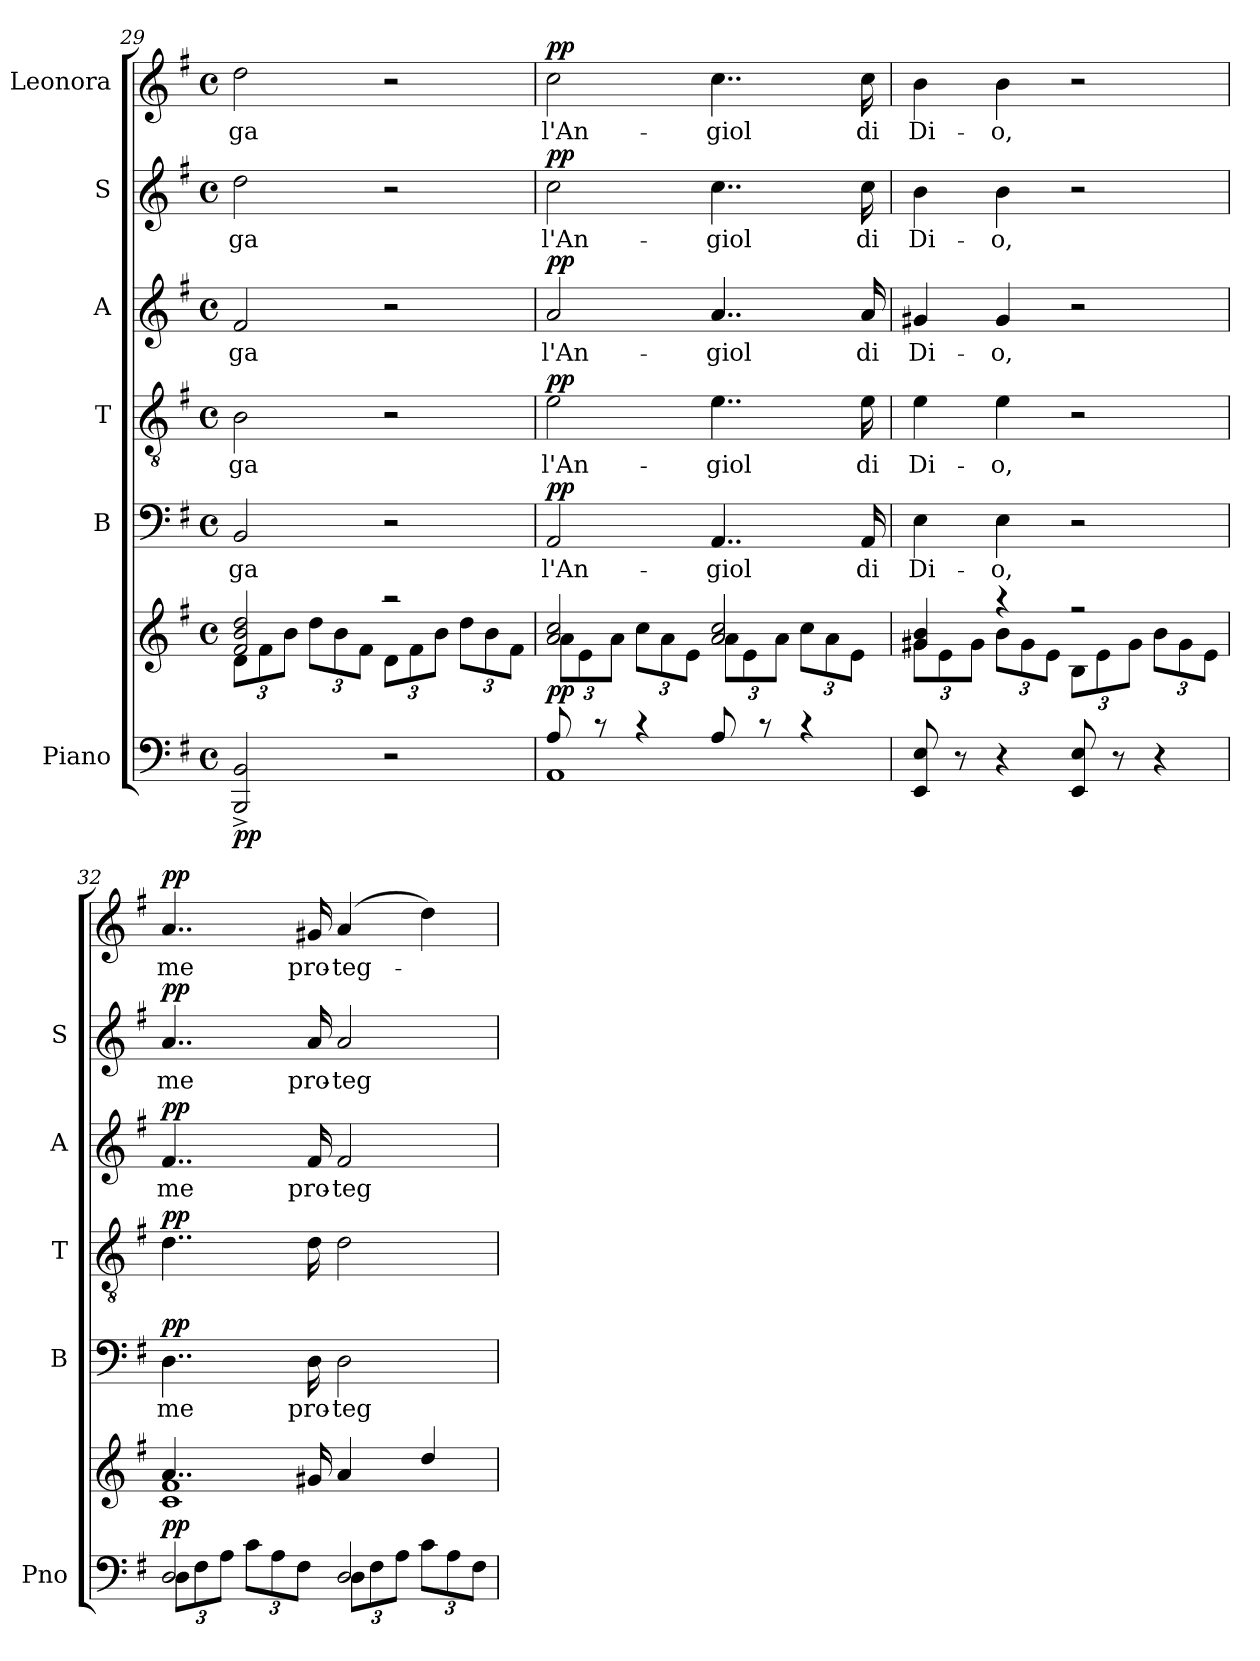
**kern	**kern	**dynam	**kern	**text	**dynam	**kern	**text	**dynam	**kern	**text	**dynam	**kern	**text	**dynam	**kern	**text	**dynam
*part6	*part6	*part6	*part5	*part5	*part5	*part4	*part4	*part4	*part3	*part3	*part3	*part2	*part2	*part2	*part1	*part1	*part1
*staff7	*staff6	*staff6/7	*staff5	*staff5	*staff5	*staff4	*staff4	*staff4	*staff3	*staff3	*staff3	*staff2	*staff2	*staff2	*staff1	*staff1	*staff1
*I"Piano	*	*	*I"B	*	*	*I"T	*	*	*I"A	*	*	*I"S	*	*	*I"Leonora	*	*
*I'Pno	*	*	*I'B	*	*	*I'T	*	*	*I'A	*	*	*I'S	*	*	*	*	*
*clefF4	*clefG2	*	*clefF4	*	*	*clefGv2	*	*	*clefG2	*	*	*clefG2	*	*	*clefG2	*	*
*k[f#]	*k[f#]	*	*k[f#]	*	*	*k[f#]	*	*	*k[f#]	*	*	*k[f#]	*	*	*k[f#]	*	*
*M4/4	*M4/4	*	*M4/4	*	*	*M4/4	*	*	*M4/4	*	*	*M4/4	*	*	*M4/4	*	*
*met(c)	*met(c)	*	*met(c)	*	*	*met(c)	*	*	*met(c)	*	*	*met(c)	*	*	*met(c)	*	*
=29	=29	=29	=29	=29	=29	=29	=29	=29	=29	=29	=29	=29	=29	=29	=29	=29	=29
*	*^	*	*	*	*	*	*	*	*	*	*	*	*	*	*	*	*
*	*	*Xbrackettup	*	*	*	*	*	*	*	*	*	*	*	*	*	*	*	*
!	!	!	!LO:DY:b=2	!	!LO:LY:b	!	!	!LO:LY:b	!	!	!LO:LY:b	!	!	!LO:LY:b	!	!	!LO:LY:b	!
!	!	!	!LO:DY:n=1:b	!	!	!	!	!	!	!	!	!	!	!	!	!	!	!
2BBB/^ 2BB/^	2f#/ 2b/ 2dd/	12d\L	p p	2BB/	-ga	.	2B\	-ga	.	2f#/	-ga	.	2dd\	-ga	.	2dd\	-ga	.
.	.	12f#\	.	.	.	.	.	.	.	.	.	.	.	.	.	.	.	.
.	.	12b\J	.	.	.	.	.	.	.	.	.	.	.	.	.	.	.	.
.	.	12dd\L	.	.	.	.	.	.	.	.	.	.	.	.	.	.	.	.
.	.	12b\	.	.	.	.	.	.	.	.	.	.	.	.	.	.	.	.
.	.	12f#\J	.	.	.	.	.	.	.	.	.	.	.	.	.	.	.	.
2r	2r	12d\L	.	2r	.	.	2r	.	.	2r	.	.	2r	.	.	2r	.	.
.	.	12f#\	.	.	.	.	.	.	.	.	.	.	.	.	.	.	.	.
.	.	12b\J	.	.	.	.	.	.	.	.	.	.	.	.	.	.	.	.
.	.	12dd\L	.	.	.	.	.	.	.	.	.	.	.	.	.	.	.	.
.	.	12b\	.	.	.	.	.	.	.	.	.	.	.	.	.	.	.	.
.	.	12f#\J	.	.	.	.	.	.	.	.	.	.	.	.	.	.	.	.
!!LO:PB:g=z
=30	=30	=30	=30	=30	=30	=30	=30	=30	=30	=30	=30	=30	=30	=30	=30	=30	=30	=30
*^	*	*	*	*	*	*	*	*	*	*	*	*	*	*	*	*	*	*
!	!	!	!	!LO:DY:b	!	!LO:LY:b	!LO:DY:a	!	!LO:LY:b	!LO:DY:a	!	!LO:LY:b	!LO:DY:a	!	!LO:LY:b	!LO:DY:a	!	!LO:LY:b	!LO:DY:a
8A/	1AA	2a/ 2cc/	12a\L	pp	2AA/	l'An-	pp	2e\	l'An-	pp	2a/	l'An-	pp	2cc\	l'An-	pp	2cc\	l'An-	pp
.	.	.	12e\	.	.	.	.	.	.	.	.	.	.	.	.	.	.	.	.
8r	.	.	.	.	.	.	.	.	.	.	.	.	.	.	.	.	.	.	.
.	.	.	12a\J	.	.	.	.	.	.	.	.	.	.	.	.	.	.	.	.
4r	.	.	12cc\L	.	.	.	.	.	.	.	.	.	.	.	.	.	.	.	.
.	.	.	12a\	.	.	.	.	.	.	.	.	.	.	.	.	.	.	.	.
.	.	.	12e\J	.	.	.	.	.	.	.	.	.	.	.	.	.	.	.	.
!	!	!	!	!	!	!LO:LY:b	!	!	!LO:LY:b	!	!	!LO:LY:b	!	!	!LO:LY:b	!	!	!LO:LY:b	!
8A/	.	2a/ 2cc/	12a\L	.	4..AA/	-giol	.	4..e\	-giol	.	4..a/	-giol	.	4..cc\	-giol	.	4..cc\	-giol	.
.	.	.	12e\	.	.	.	.	.	.	.	.	.	.	.	.	.	.	.	.
8r	.	.	.	.	.	.	.	.	.	.	.	.	.	.	.	.	.	.	.
.	.	.	12a\J	.	.	.	.	.	.	.	.	.	.	.	.	.	.	.	.
4r	.	.	12cc\L	.	.	.	.	.	.	.	.	.	.	.	.	.	.	.	.
.	.	.	12a\	.	.	.	.	.	.	.	.	.	.	.	.	.	.	.	.
.	.	.	12e\J	.	.	.	.	.	.	.	.	.	.	.	.	.	.	.	.
!	!	!	!	!	!	!LO:LY:b	!	!	!LO:LY:b	!	!	!LO:LY:b	!	!	!LO:LY:b	!	!	!LO:LY:b	!
.	.	.	.	.	16AA/	di	.	16e\	di	.	16a/	di	.	16cc\	di	.	16cc\	di	.
*v	*v	*	*	*	*	*	*	*	*	*	*	*	*	*	*	*	*	*	*
=31	=31	=31	=31	=31	=31	=31	=31	=31	=31	=31	=31	=31	=31	=31	=31	=31	=31	=31
!	!	!	!	!	!LO:LY:b	!	!	!LO:LY:b	!	!	!LO:LY:b	!	!	!LO:LY:b	!	!	!LO:LY:b	!
8EE/ 8E/	4g#X/ 4b/	12g#\L	.	4E\	Di-	.	4e\	Di-	.	4g#X/	Di-	.	4b\	Di-	.	4b\	Di-	.
.	.	12e\	.	.	.	.	.	.	.	.	.	.	.	.	.	.	.	.
8r	.	.	.	.	.	.	.	.	.	.	.	.	.	.	.	.	.	.
.	.	12g#\J	.	.	.	.	.	.	.	.	.	.	.	.	.	.	.	.
!	!	!	!	!	!LO:LY:b	!	!	!LO:LY:b	!	!	!LO:LY:b	!	!	!LO:LY:b	!	!	!LO:LY:b	!
4r	4r	12b\L	.	4E\	-o,	.	4e\	-o,	.	4g#/	-o,	.	4b\	-o,	.	4b\	-o,	.
.	.	12g#\	.	.	.	.	.	.	.	.	.	.	.	.	.	.	.	.
.	.	12e\J	.	.	.	.	.	.	.	.	.	.	.	.	.	.	.	.
8EE/ 8E/	2r	12B\L	.	2r	.	.	2r	.	.	2r	.	.	2r	.	.	2r	.	.
.	.	12e\	.	.	.	.	.	.	.	.	.	.	.	.	.	.	.	.
8r	.	.	.	.	.	.	.	.	.	.	.	.	.	.	.	.	.	.
.	.	12g#\J	.	.	.	.	.	.	.	.	.	.	.	.	.	.	.	.
4r	.	12b\L	.	.	.	.	.	.	.	.	.	.	.	.	.	.	.	.
.	.	12g#\	.	.	.	.	.	.	.	.	.	.	.	.	.	.	.	.
.	.	12e\J	.	.	.	.	.	.	.	.	.	.	.	.	.	.	.	.
=32	=32	=32	=32	=32	=32	=32	=32	=32	=32	=32	=32	=32	=32	=32	=32	=32	=32	=32
*^	*	*	*	*	*	*	*	*	*	*	*	*	*	*	*	*	*	*
*	*Xbrackettup	*	*	*	*	*	*	*	*	*	*	*	*	*	*	*	*	*	*
!	!	!	!	!LO:DY:a=2	!	!LO:LY:b	!LO:DY:a	!	!	!LO:DY:a	!	!LO:LY:b	!LO:DY:a	!	!LO:LY:b	!LO:DY:a	!	!LO:LY:b	!LO:DY:a
2D/	12D\L	4..a/	1c 1f#	pp	4..D\	me	pp	4..d\	.	pp	4..f#/	me	pp	4..a/	me	pp	4..a/	me	pp
.	12F#\	.	.	.	.	.	.	.	.	.	.	.	.	.	.	.	.	.	.
.	12A\J	.	.	.	.	.	.	.	.	.	.	.	.	.	.	.	.	.	.
.	12c\L	.	.	.	.	.	.	.	.	.	.	.	.	.	.	.	.	.	.
.	12A\	.	.	.	.	.	.	.	.	.	.	.	.	.	.	.	.	.	.
.	12F#\J	.	.	.	.	.	.	.	.	.	.	.	.	.	.	.	.	.	.
!	!	!	!	!	!	!LO:LY:b	!	!	!	!	!	!LO:LY:b	!	!	!LO:LY:b	!	!	!LO:LY:b	!
.	.	16g#X/	.	.	16D\	pro-	.	16d\	.	.	16f#/	pro-	.	16a/	pro-	.	16g#X/	pro-	.
!	!	!	!	!	!	!LO:LY:b	!	!	!	!	!	!LO:LY:b	!	!	!LO:LY:b	!	!	!LO:LY:b	!
2D/	12D\L	4a/	.	.	2D\	-teg-	.	2d\	.	.	2f#/	-teg-	.	2a/	-teg-	.	(4a/	-teg-	.
.	12F#\	.	.	.	.	.	.	.	.	.	.	.	.	.	.	.	.	.	.
.	12A\J	.	.	.	.	.	.	.	.	.	.	.	.	.	.	.	.	.	.
.	12c\L	4dd/	.	.	.	.	.	.	.	.	.	.	.	.	.	.	4dd\)	.	.
.	12A\	.	.	.	.	.	.	.	.	.	.	.	.	.	.	.	.	.	.
.	12F#\J	.	.	.	.	.	.	.	.	.	.	.	.	.	.	.	.	.	.
*v	*v	*	*	*	*	*	*	*	*	*	*	*	*	*	*	*	*	*	*
*	*v	*v	*	*	*	*	*	*	*	*	*	*	*	*	*	*	*	*
=	=	=	=	=	=	=	=	=	=	=	=	=	=	=	=	=	=
*-	*-	*-	*-	*-	*-	*-	*-	*-	*-	*-	*-	*-	*-	*-	*-	*-	*-
